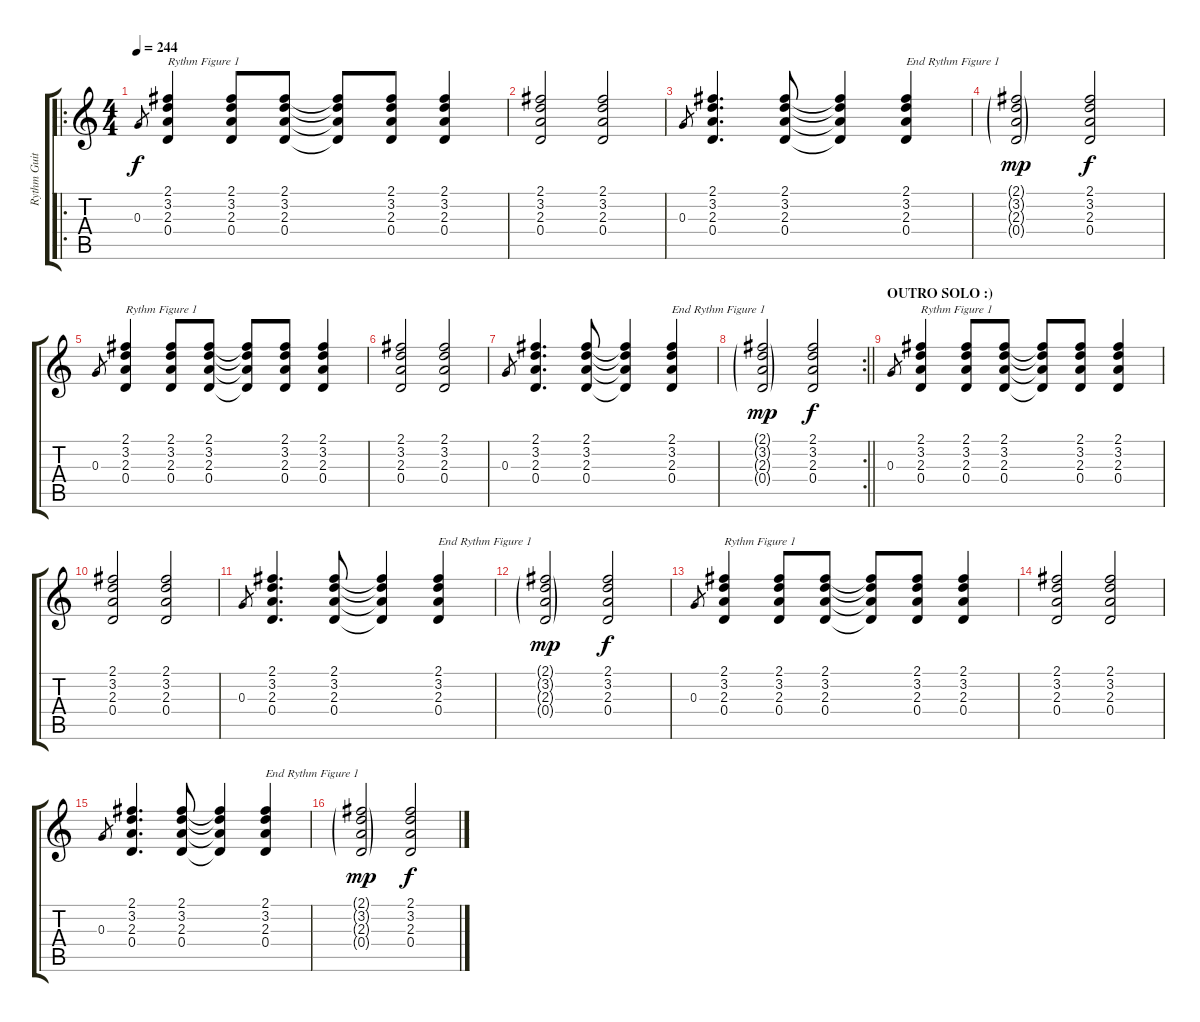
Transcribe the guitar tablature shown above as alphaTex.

\track ("Rythm Guitar 1 (Figure 1)" "Rythm Guit") {instrument electricguitarclean}
\staff {score tabs}
\tuning (E4 B3 G3 D3 A2 E2) {hide}
\ro
\ts (4 4)
\tempo 244
\clef g2
\ks c
0.3.8{gr dy f} (2.1 3.2 2.3 0.4).4{txt "Rythm Figure 1"} (2.1 3.2 2.3 0.4).8 (2.1 3.2 2.3 0.4).8 (2.1{t} 3.2{t} 2.3{t} 0.4{t}).8 (2.1 3.2 2.3 0.4).8 (2.1 3.2 2.3 0.4).4 |
(2.1 3.2 2.3 0.4).2 (2.1 3.2 2.3 0.4).2 |
0.3.8{gr} (2.1 3.2 2.3 0.4).4{d} (2.1 3.2 2.3 0.4).8 (2.1{t} 3.2{t} 2.3{t} 0.4{t}).4 (2.1 3.2 2.3 0.4).4{txt "End Rythm Figure 1"} |
(2.1{g} 3.2{g} 2.3{g} 0.4{g}).2{dy mp} (2.1 3.2 2.3 0.4).2{dy f} |
0.3.8{gr} (2.1 3.2 2.3 0.4).4{txt "Rythm Figure 1"} (2.1 3.2 2.3 0.4).8 (2.1 3.2 2.3 0.4).8 (2.1{t} 3.2{t} 2.3{t} 0.4{t}).8 (2.1 3.2 2.3 0.4).8 (2.1 3.2 2.3 0.4).4 |
(2.1 3.2 2.3 0.4).2 (2.1 3.2 2.3 0.4).2 |
0.3.8{gr} (2.1 3.2 2.3 0.4).4{d} (2.1 3.2 2.3 0.4).8 (2.1{t} 3.2{t} 2.3{t} 0.4{t}).4 (2.1 3.2 2.3 0.4).4{txt "End Rythm Figure 1"} |
\rc 2
\barLineRight lightlight
(2.1{g} 3.2{g} 2.3{g} 0.4{g}).2{dy mp} (2.1 3.2 2.3 0.4).2{dy f} |
\section ("" "OUTRO SOLO :)")
0.3.8{gr} (2.1 3.2 2.3 0.4).4{txt "Rythm Figure 1"} (2.1 3.2 2.3 0.4).8 (2.1 3.2 2.3 0.4).8 (2.1{t} 3.2{t} 2.3{t} 0.4{t}).8 (2.1 3.2 2.3 0.4).8 (2.1 3.2 2.3 0.4).4 |
(2.1 3.2 2.3 0.4).2 (2.1 3.2 2.3 0.4).2 |
0.3.8{gr} (2.1 3.2 2.3 0.4).4{d} (2.1 3.2 2.3 0.4).8 (2.1{t} 3.2{t} 2.3{t} 0.4{t}).4 (2.1 3.2 2.3 0.4).4{txt "End Rythm Figure 1"} |
(2.1{g} 3.2{g} 2.3{g} 0.4{g}).2{dy mp} (2.1 3.2 2.3 0.4).2{dy f} |
0.3.8{gr} (2.1 3.2 2.3 0.4).4{txt "Rythm Figure 1"} (2.1 3.2 2.3 0.4).8 (2.1 3.2 2.3 0.4).8 (2.1{t} 3.2{t} 2.3{t} 0.4{t}).8 (2.1 3.2 2.3 0.4).8 (2.1 3.2 2.3 0.4).4 |
(2.1 3.2 2.3 0.4).2 (2.1 3.2 2.3 0.4).2 |
0.3.8{gr} (2.1 3.2 2.3 0.4).4{d} (2.1 3.2 2.3 0.4).8 (2.1{t} 3.2{t} 2.3{t} 0.4{t}).4 (2.1 3.2 2.3 0.4).4{txt "End Rythm Figure 1"} |
(2.1{g} 3.2{g} 2.3{g} 0.4{g}).2{dy mp} (2.1 3.2 2.3 0.4).2{dy f}
